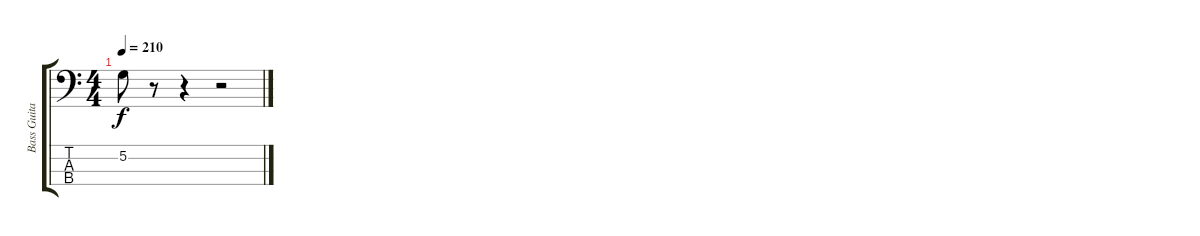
\track ("Bass Guitar" "Bass Guita") {instrument electricbassfinger}
\staff {score tabs}
\tuning (G2 D2 A1 E1) {hide}
\ts (4 4)
\tempo 210
\clef f4
\ks c
5.2.8{dy f} r.8 r.4 r.2
